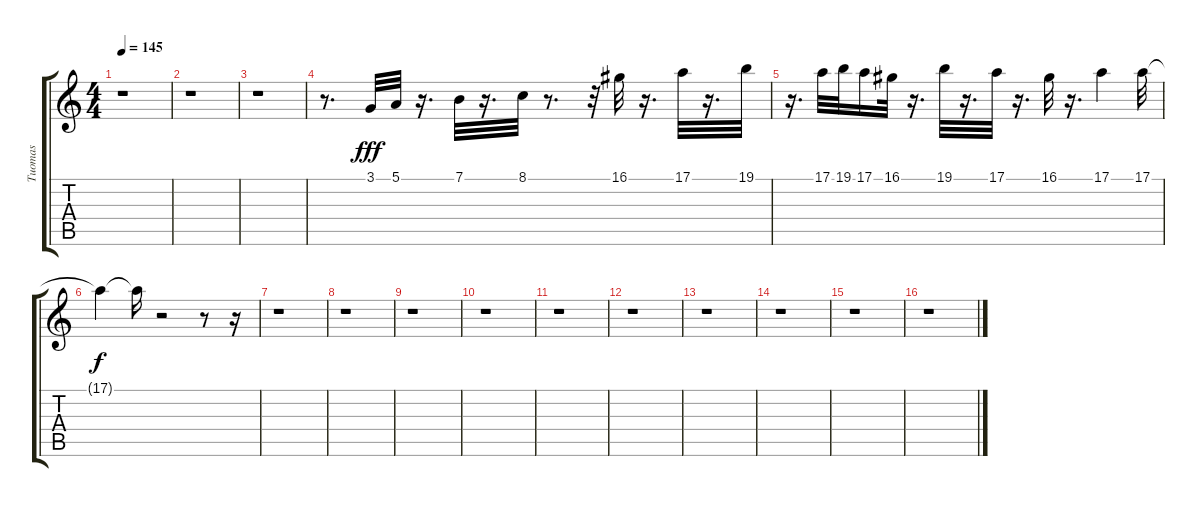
\track ("Tuomas" "Tuomas") {instrument flute}
\staff {score tabs}
\tuning (E4 B3 G3 D3 A2 E2) {hide}
\ts (4 4)
\tempo 145
\clef g2
\ks c
r.1{dy f} |
r.1 |
r.1 |
r.8{d} 3.1.32{dy fff volume 13} 5.1.32{volume 14} r.16{d} 7.1.32 r.16{d} 8.1.32 r.8{d} r.32 16.1.32 r.16{d} 17.1.32 r.16{d} 19.1.32 |
r.16{d} 17.1.32 19.1.32 17.1.16 16.1.32 r.16{d} 19.1.32 r.16{d} 17.1.32 r.16{d} 16.1.32 r.16{d} 17.1.4 17.1.32 |
17.1{t}.4{dy f} 17.1{t}.16 r.2 r.8 r.16 |
r.1 |
r.1 |
r.1 |
r.1 |
r.1 |
r.1 |
r.1 |
r.1 |
r.1 |
r.1
